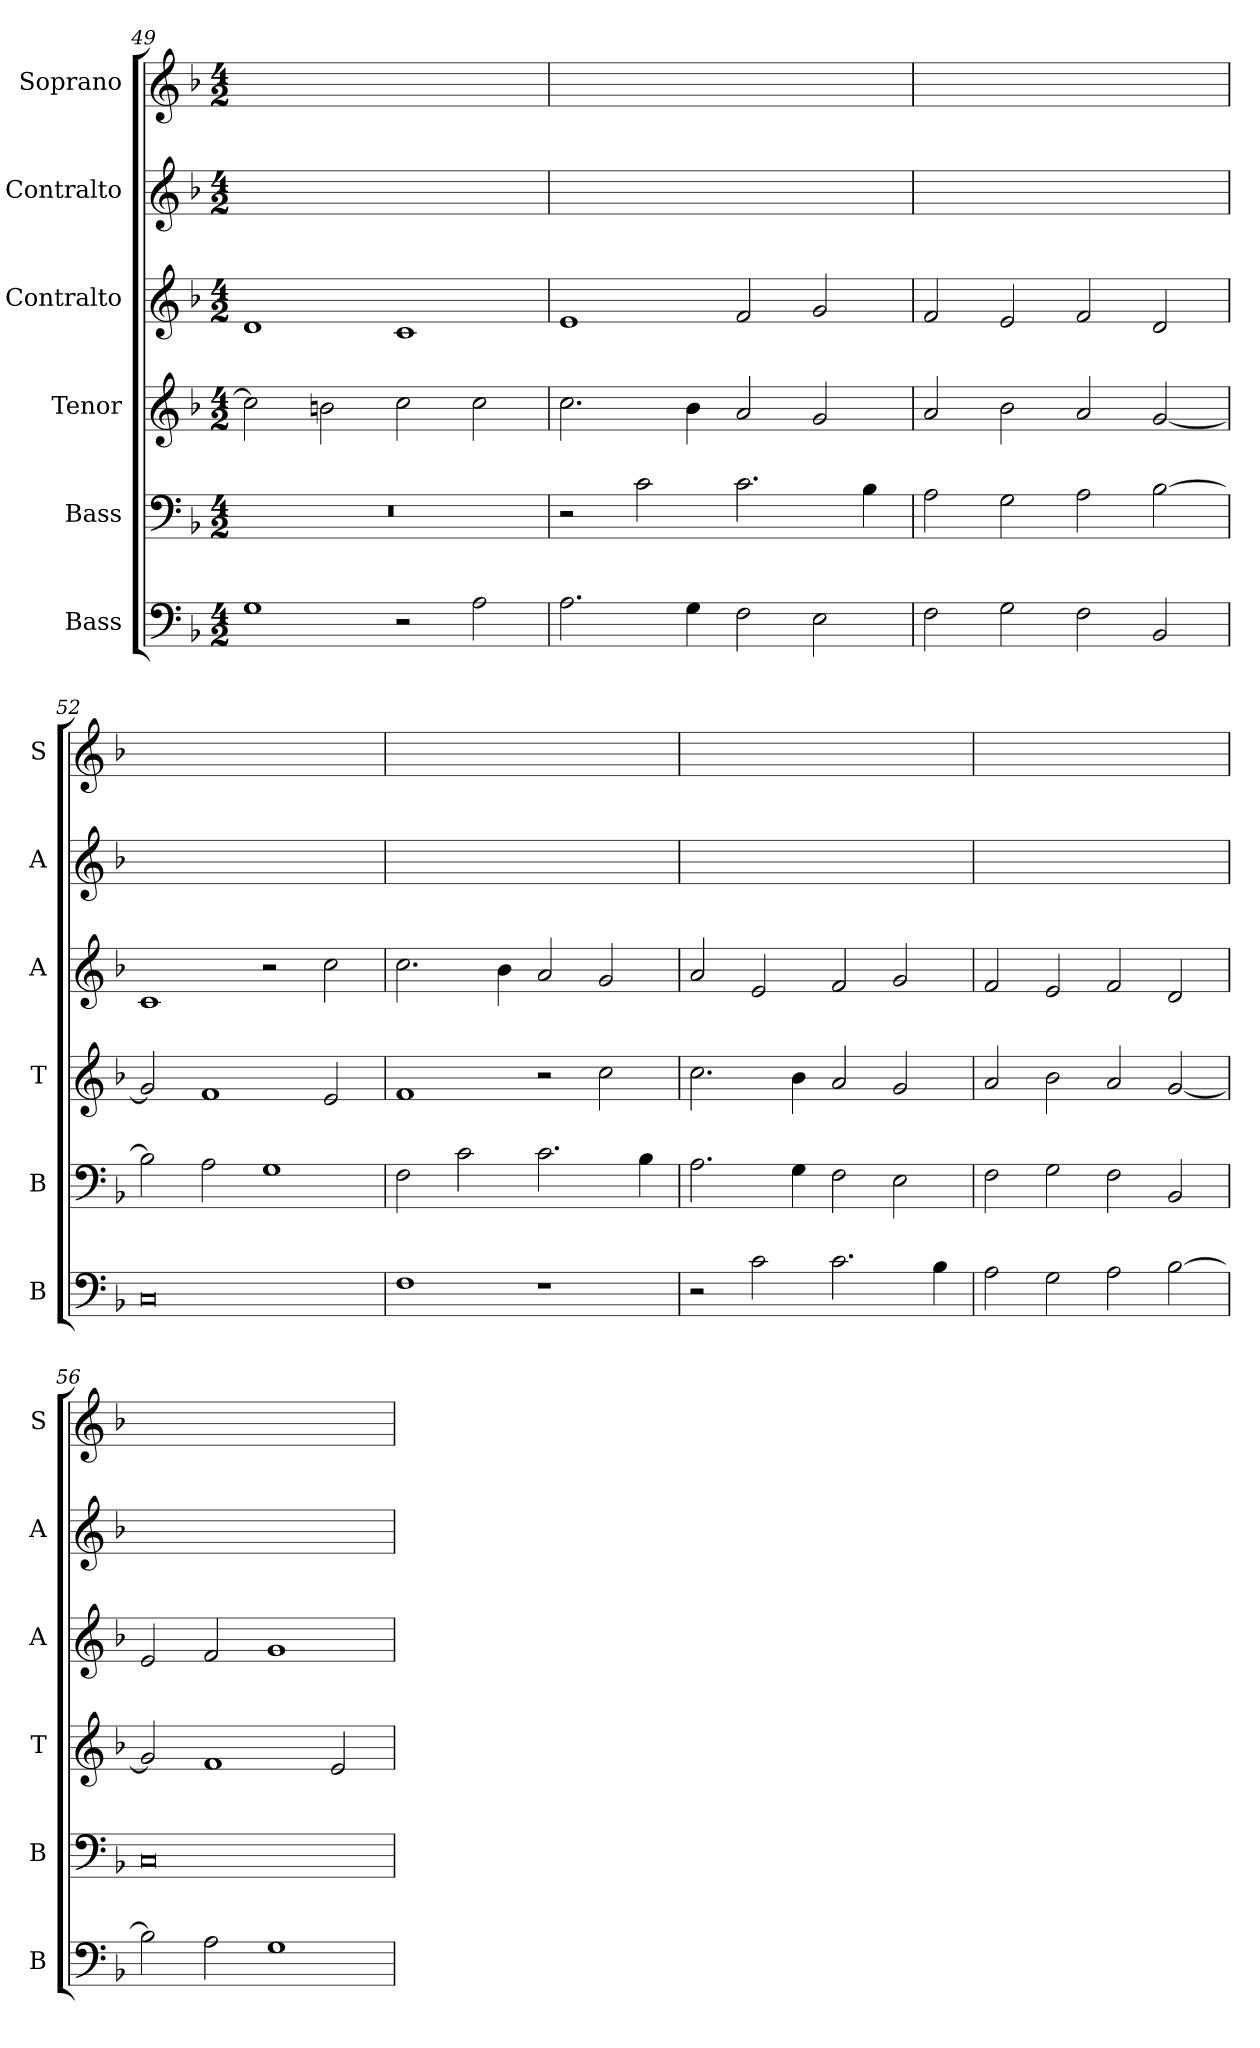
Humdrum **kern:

**kern	**kern	**kern	**kern	**kern	**kern
*part6	*part5	*part4	*part3	*part2	*part1
*staff6	*staff5	*staff4	*staff3	*staff2	*staff1
*I"Bass	*I"Bass	*I"Tenor	*I"Contralto	*I"Contralto	*I"Soprano
*I'B	*I'B	*I'T	*I'A	*I'A	*I'S
*clefF4	*clefF4	*clefG2	*clefG2	*clefG2	*clefG2
*k[b-]	*k[b-]	*k[b-]	*k[b-]	*k[b-]	*k[b-]
*F:ion	*F:ion	*F:ion	*F:ion	*F:ion	*F:ion
*M4/2	*M4/2	*M4/2	*M4/2	*M4/2	*M4/2
=49	=49	=49	=49	=49	=49
1G	0r	2cc]	1d	0ryy	0ryy
.	.	2bn	.	.	.
2r	.	2cc	1c	.	.
2A	.	2cc	.	.	.
=50	=50	=50	=50	=50	=50
2.A	2r	2.cc	1e	0ryy	0ryy
.	2c	.	.	.	.
4G	.	4b-	.	.	.
2F	2.c	2a	2f	.	.
2E	.	2g	2g	.	.
.	4B-	.	.	.	.
=51	=51	=51	=51	=51	=51
2F	2A	2a	2f	0ryy	0ryy
2G	2G	2b-	2e	.	.
2F	2A	2a	2f	.	.
2BB-	[2B-	[2g	2d	.	.
=52	=52	=52	=52	=52	=52
0C	2B-]	2g]	1c	0ryy	0ryy
.	2A	1f	.	.	.
.	1G	.	2r	.	.
.	.	2e	2cc	.	.
=53	=53	=53	=53	=53	=53
1F	2F	1f	2.cc	0ryy	0ryy
.	2c	.	.	.	.
.	.	.	4b-	.	.
1r	2.c	2r	2a	.	.
.	.	2cc	2g	.	.
.	4B-	.	.	.	.
=54	=54	=54	=54	=54	=54
2r	2.A	2.cc	2a	0ryy	0ryy
2c	.	.	2e	.	.
.	4G	4b-	.	.	.
2.c	2F	2a	2f	.	.
.	2E	2g	2g	.	.
4B-	.	.	.	.	.
=55	=55	=55	=55	=55	=55
2A	2F	2a	2f	0ryy	0ryy
2G	2G	2b-	2e	.	.
2A	2F	2a	2f	.	.
[2B-	2BB-	[2g	2d	.	.
=56	=56	=56	=56	=56	=56
2B-]	0C	2g]	2e	0ryy	0ryy
2A	.	1f	2f	.	.
1G	.	.	1g	.	.
.	.	2e	.	.	.
=	=	=	=	=	=
*-	*-	*-	*-	*-	*-
